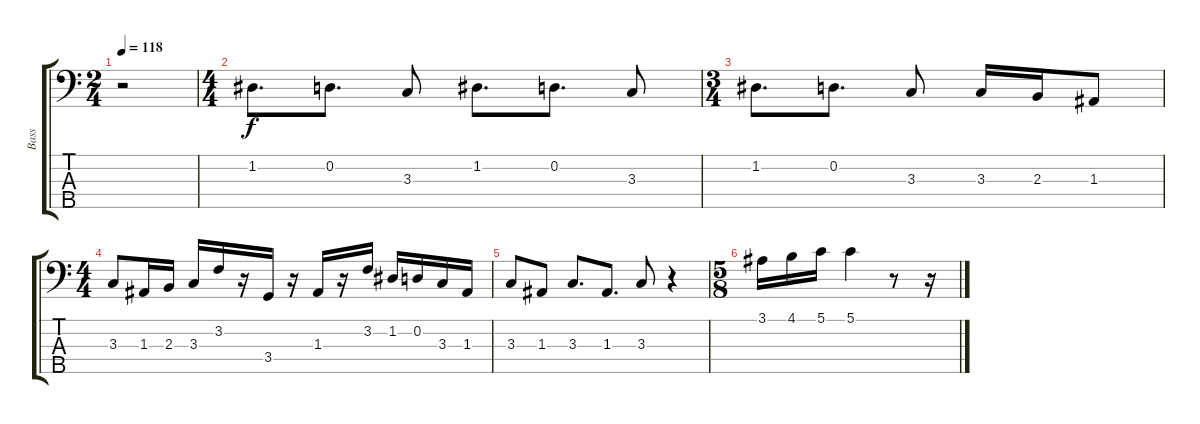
\track ("Bass" "Bass") {instrument electricbassfinger}
\staff {score tabs}
\tuning (G2 D2 A1 E1 B0) {hide}
\ts (2 4)
\tempo 118
\clef f4
\ks c
r.2{dy f} |
\ts (4 4)
1.2.8{d} 0.2.8{d} 3.3.8 1.2.8{d} 0.2.8{d} 3.3.8 |
\ts (3 4)
1.2.8{d} 0.2.8{d} 3.3.8 3.3.16 2.3.16 1.3.8 |
\ts (4 4)
3.3.8 1.3.16 2.3.16 3.3.16 3.2.16 r.16 3.4.16 r.16 1.3.16 r.16 3.2.16 1.2.16 0.2.16 3.3.16 1.3.16 |
3.3.8 1.3.8 3.3.8{d} 1.3.8{d} 3.3.8 r.4 |
\ts (5 8)
3.1.16 4.1.16 5.1.16 5.1.4 r.8 r.16
